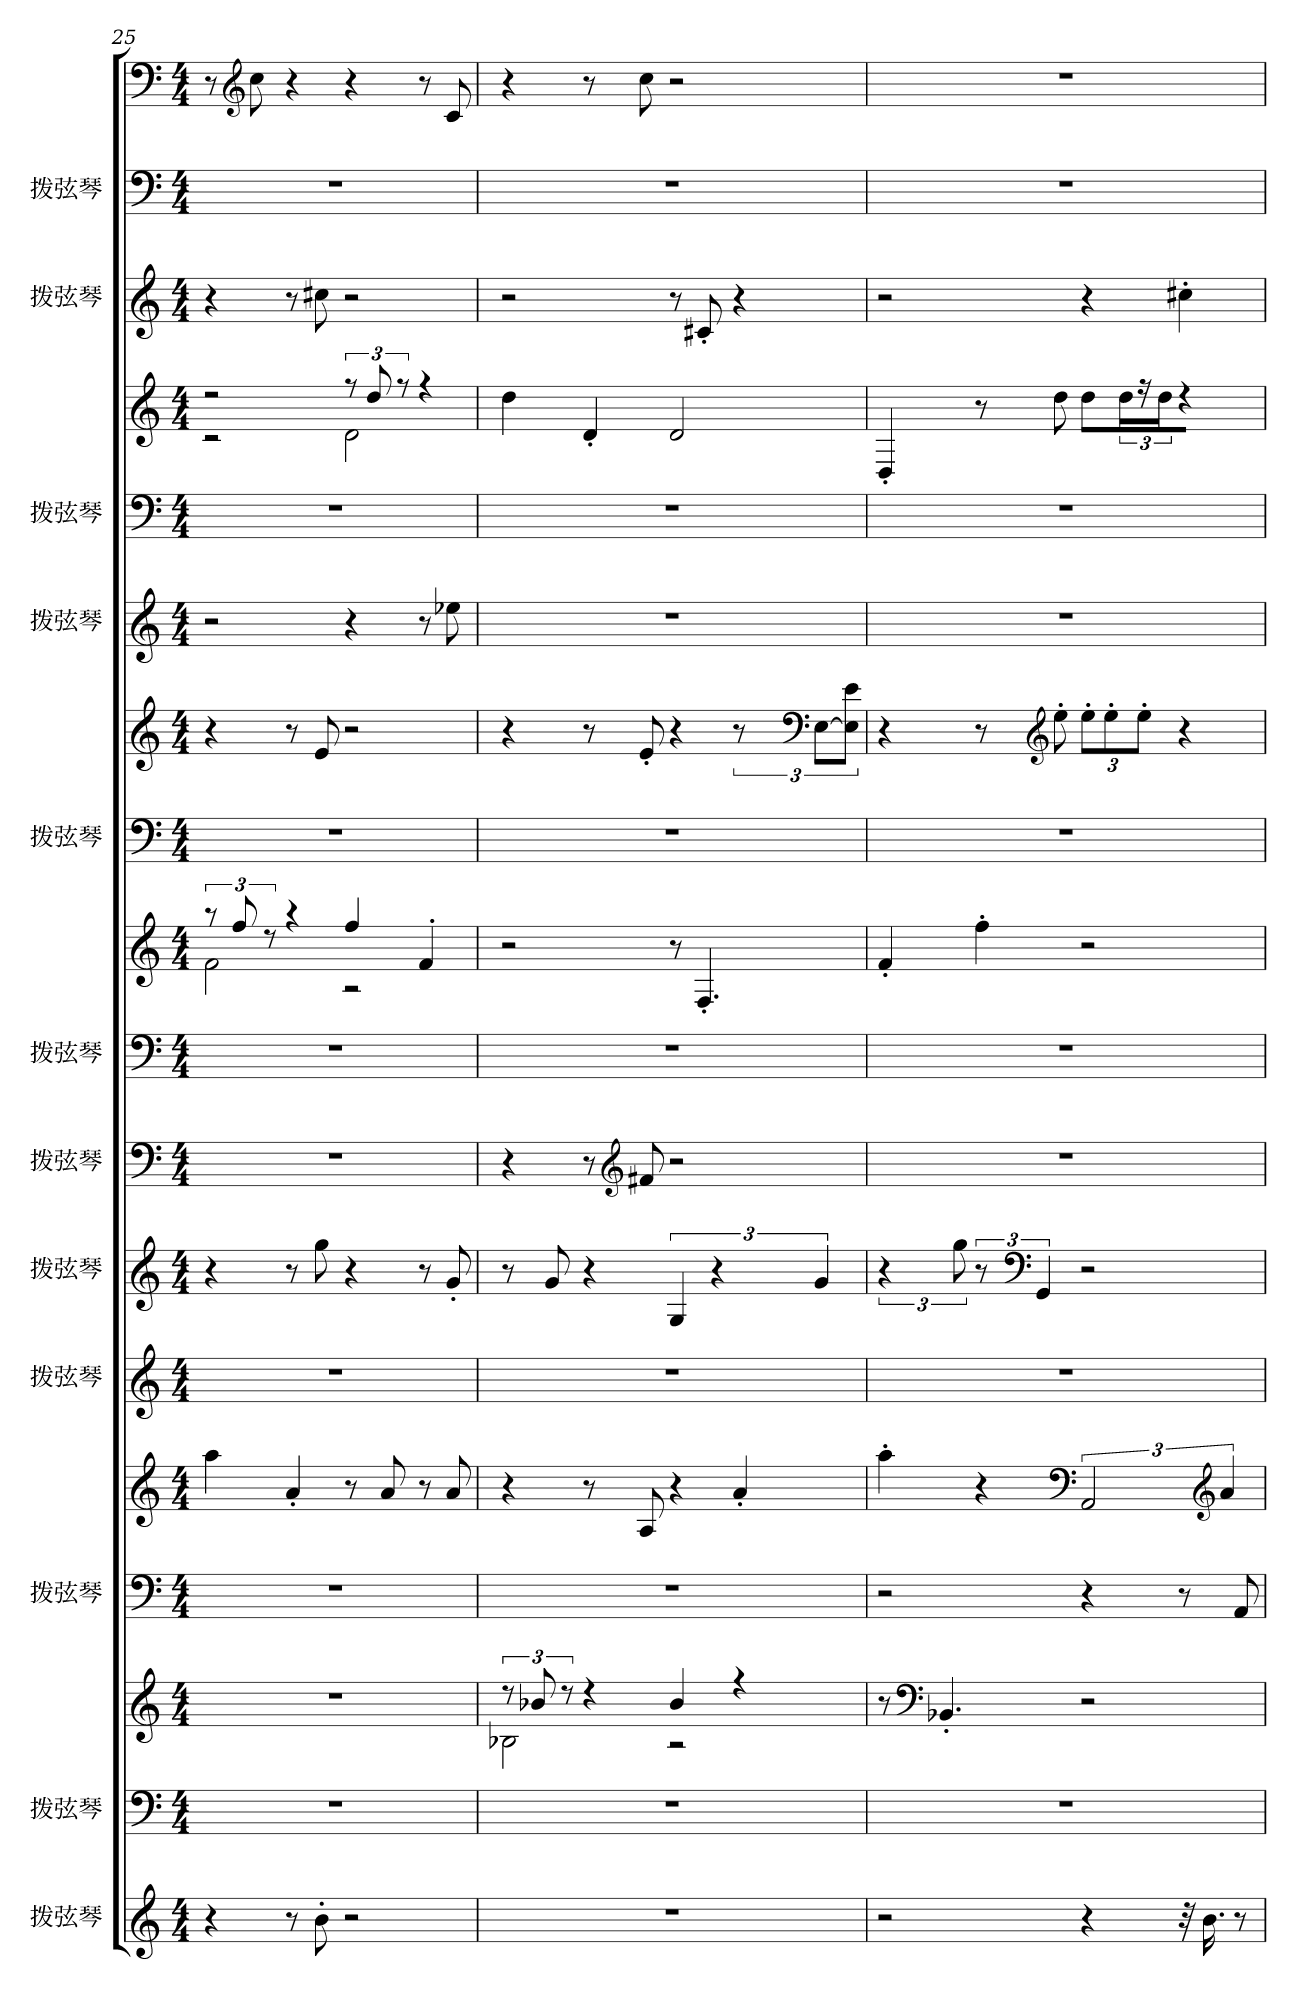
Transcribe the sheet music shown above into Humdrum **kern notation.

**kern	**kern	**kern	**kern	**kern	**kern	**kern	**kern	**kern	**kern	**kern	**kern	**kern	**kern	**kern	**kern	**kern	**kern
*part12	*part11	*part11	*part10	*part10	*part9	*part8	*part7	*part6	*part6	*part5	*part5	*part4	*part3	*part3	*part2	*part1	*part1
*staff18	*staff17	*staff16	*staff15	*staff14	*staff13	*staff12	*staff11	*staff10	*staff9	*staff8	*staff7	*staff6	*staff5	*staff4	*staff3	*staff2	*staff1
*I"拨弦琴	*I"拨弦琴	*	*I"拨弦琴	*	*I"拨弦琴	*I"拨弦琴	*I"拨弦琴	*I"拨弦琴	*	*I"拨弦琴	*	*I"拨弦琴	*I"拨弦琴	*	*I"拨弦琴	*I"拨弦琴	*
!!LO:PB:g=z
*clefG2	*clefF4	*clefG2	*clefF4	*clefG2	*clefG2	*clefG2	*clefF4	*clefF4	*clefG2	*clefF4	*clefG2	*clefG2	*clefF4	*clefG2	*clefG2	*clefF4	*clefF4
*k[]	*k[]	*k[]	*k[]	*k[]	*k[]	*k[]	*k[]	*k[]	*k[]	*k[]	*k[]	*k[]	*k[]	*k[]	*k[]	*k[]	*k[]
*M4/4	*M4/4	*M4/4	*M4/4	*M4/4	*M4/4	*M4/4	*M4/4	*M4/4	*M4/4	*M4/4	*M4/4	*M4/4	*M4/4	*M4/4	*M4/4	*M4/4	*M4/4
=25	=25	=25	=25	=25	=25	=25	=25	=25	=25	=25	=25	=25	=25	=25	=25	=25	=25
*	*	*	*	*	*	*	*	*	*^	*	*	*	*	*^	*	*	*
4r	1r	1r	1r	4aa\	1r	4r	1r	1r	12r	2f\	1r	4r	2r	1r	2r	2r	4r	1r	8r
.	.	.	.	.	.	.	.	.	12ff/	.	.	.	.	.	.	.	.	.	.
*	*	*	*	*	*	*	*	*	*	*	*	*	*	*	*	*	*	*	*clefG2
.	.	.	.	.	.	.	.	.	.	.	.	.	.	.	.	.	.	.	8cc\
.	.	.	.	.	.	.	.	.	12r	.	.	.	.	.	.	.	.	.	.
8r	.	.	.	4a'/	.	8r	.	.	4r	.	.	8r	.	.	.	.	8r	.	4r
8b'\	.	.	.	.	.	8gg\	.	.	.	.	.	8e/	.	.	.	.	8cc#X\	.	.
2r	.	.	.	8r	.	4r	.	.	4ff/	2r	.	2r	4r	.	12r	2d\	2r	.	4r
.	.	.	.	.	.	.	.	.	.	.	.	.	.	.	12dd/	.	.	.	.
.	.	.	.	8a/	.	.	.	.	.	.	.	.	.	.	.	.	.	.	.
.	.	.	.	.	.	.	.	.	.	.	.	.	.	.	12r	.	.	.	.
.	.	.	.	8r	.	8r	.	.	4f'/	.	.	.	8r	.	4r	.	.	.	8r
.	.	.	.	8a/	.	8g'/	.	.	.	.	.	.	8ee-X\	.	.	.	.	.	8c/
*	*	*	*	*	*	*	*	*	*v	*v	*	*	*	*	*v	*v	*	*	*
=26	=26	=26	=26	=26	=26	=26	=26	=26	=26	=26	=26	=26	=26	=26	=26	=26	=26
*	*	*^	*	*	*	*	*	*	*	*	*	*	*	*	*	*	*
1r	1r	12r	2B-X\	1r	4r	1r	8r	4r	1r	2r	1r	4r	1r	1r	4dd\	2r	1r	4r
.	.	12b-X/	.	.	.	.	.	.	.	.	.	.	.	.	.	.	.	.
.	.	.	.	.	.	.	8g/	.	.	.	.	.	.	.	.	.	.	.
.	.	12r	.	.	.	.	.	.	.	.	.	.	.	.	.	.	.	.
.	.	4r	.	.	8r	.	4r	8r	.	.	.	8r	.	.	4d'/	.	.	8r
*	*	*	*	*	*	*	*	*clefG2	*	*	*	*	*	*	*	*	*	*
.	.	.	.	.	8A/	.	.	8f#X/	.	.	.	8e'/	.	.	.	.	.	8cc\
.	.	4b-/	2r	.	4r	.	6G/	2r	.	8r	.	4r	.	.	2d/	8r	.	2r
.	.	.	.	.	.	.	.	.	.	4.F'/	.	.	.	.	.	8c#X'/	.	.
.	.	.	.	.	.	.	6r	.	.	.	.	.	.	.	.	.	.	.
.	.	4r	.	.	4a'/	.	.	.	.	.	.	12r	.	.	.	4r	.	.
*	*	*	*	*	*	*	*	*	*	*	*	*clefF4	*	*	*	*	*	*
.	.	.	.	.	.	.	6g/	.	.	.	.	[12E\L	.	.	.	.	.	.
.	.	.	.	.	.	.	.	.	.	.	.	12E\] 12e\J	.	.	.	.	.	.
*	*	*v	*v	*	*	*	*	*	*	*	*	*	*	*	*	*	*	*
!!LO:PB:g=z
=27	=27	=27	=27	=27	=27	=27	=27	=27	=27	=27	=27	=27	=27	=27	=27	=27	=27
2r	1r	8r	2r	4aa'\	1r	6r	1r	1r	4f'/	1r	4r	1r	1r	4D'/	2r	1r	1r
*	*	*clefF4	*	*	*	*	*	*	*	*	*	*	*	*	*	*	*
.	.	4.BB-X'/	.	.	.	.	.	.	.	.	.	.	.	.	.	.	.
.	.	.	.	.	.	12gg\	.	.	.	.	.	.	.	.	.	.	.
.	.	.	.	4r	.	12r	.	.	4ff'\	.	8r	.	.	8r	.	.	.
*	*	*	*	*	*	*clefF4	*	*	*	*	*	*	*	*	*	*	*
.	.	.	.	.	.	6GG/	.	.	.	.	.	.	.	.	.	.	.
*	*	*	*	*	*	*	*	*	*	*	*clefG2	*	*	*	*	*	*
.	.	.	.	.	.	.	.	.	.	.	8ee'\	.	.	8dd\	.	.	.
*	*	*	*	*clefF4	*	*	*	*	*	*	*	*	*	*	*	*	*
*	*	*	*	*	*	*	*	*	*	*	*Xbrackettup	*	*	*	*	*	*
4r	.	2r	4r	3AA/	.	2r	.	.	2r	.	12ee'\L	.	.	8dd\L	4r	.	.
.	.	.	.	.	.	.	.	.	.	.	12ee'\	.	.	.	.	.	.
.	.	.	.	.	.	.	.	.	.	.	.	.	.	24dd\Jk	.	.	.
.	.	.	.	.	.	.	.	.	.	.	12ee'\J	.	.	24r	.	.	.
.	.	.	.	.	.	.	.	.	.	.	.	.	.	24dd\	.	.	.
32r	.	.	8r	.	.	.	.	.	.	.	4r	.	.	4r	4cc#X'\	.	.
16.b\	.	.	.	.	.	.	.	.	.	.	.	.	.	.	.	.	.
*	*	*	*	*clefG2	*	*	*	*	*	*	*	*	*	*	*	*	*
.	.	.	.	6a/	.	.	.	.	.	.	.	.	.	.	.	.	.
8r	.	.	8AA/	.	.	.	.	.	.	.	.	.	.	.	.	.	.
=	=	=	=	=	=	=	=	=	=	=	=	=	=	=	=	=	=
*-	*-	*-	*-	*-	*-	*-	*-	*-	*-	*-	*-	*-	*-	*-	*-	*-	*-
